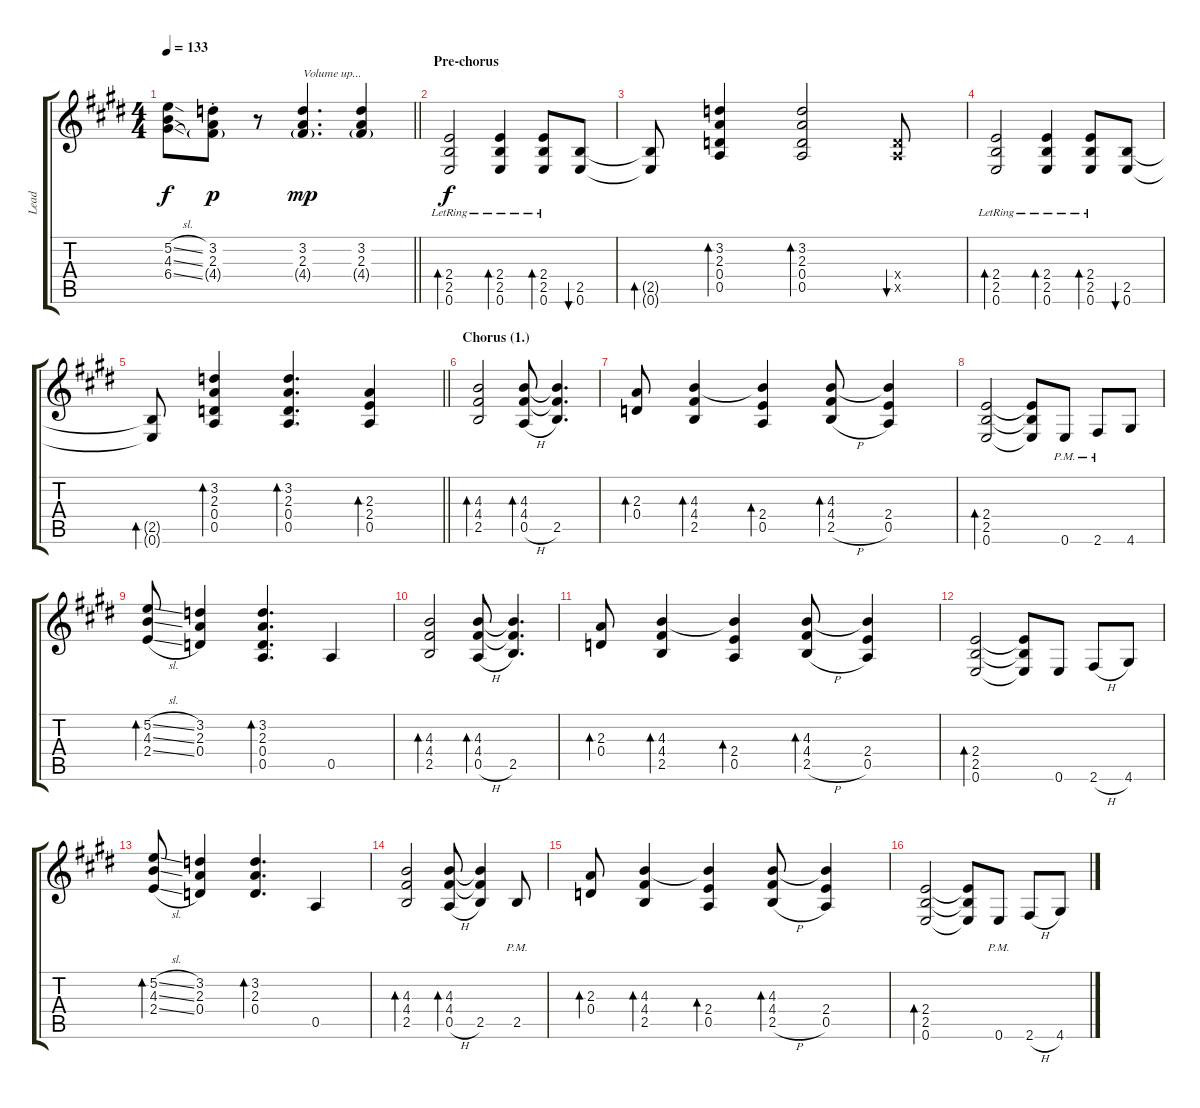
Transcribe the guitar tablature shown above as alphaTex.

\track ("Lead" "Lead") {instrument overdrivenguitar}
\staff {score tabs}
\tuning (E4 B3 G3 D3 A2 E2) {hide}
\ts (4 4)
\tempo 133
\clef g2
\barLineRight lightlight
\ks e
(5.2{sl} 4.3{sl} 6.4{sl t}).8{dy f} (3.2{st} 2.3{st} 4.4{g st}).8{dy p} r.8 (3.2 2.3 4.4{g}).4{d txt "Volume up..." dy mp volume 15 instrument overdrivenguitar} (3.2 2.3 4.4{g}).4 |
\section ("" "Pre-chorus")
(2.4{lr} 2.5{lr} 0.6{lr}).2{bd 60 dy f} (2.4{lr} 2.5{lr} 0.6{lr}).4{bd 60} (2.4{lr} 2.5{lr} 0.6{lr}).8{bd 60} (2.5 0.6).8{bu 60} |
(2.5{t} 0.6{t}).8{bd 60} (3.2 2.3 0.4 0.5).4{bd 60} (3.2 2.3 0.4 0.5).2{bd 60} (0.4{x} 0.5{x}).8{bu 60} |
(2.4{lr} 2.5{lr} 0.6{lr}).2{bd 60} (2.4{lr} 2.5{lr} 0.6{lr}).4{bd 60} (2.4{lr} 2.5{lr} 0.6{lr}).8{bd 60} (2.5 0.6).8{bu 60} |
\barLineRight lightlight
(2.5{t} 0.6{t}).8{bd 60} (3.2 2.3 0.4 0.5).4{bd 60} (3.2 2.3 0.4 0.5).4{d bd 60} (2.3 2.4 0.5).4{bd 60} |
\section ("" "Chorus (1.)")
(4.3 4.4 2.5).2{bd 60} (4.3 4.4 0.5{h}).8{bd 60} (4.3{t} 4.4{t} 2.5).4{d} |
(2.3 0.4).8{bd 60} (4.3 4.4 2.5).4{bd 60} (4.3{t} 2.4 0.5).4{bd 60} (4.3 4.4 2.5{h}).8{bd 60} (4.3{t} 2.4 0.5).4 |
(2.4 2.5 0.6).2{bd 60} (2.4{t} 2.5{t} 0.6{t}).8 0.6{pm}.8 2.6{pm}.8 4.6.8 |
(5.2{sl} 4.3{sl} 2.4{sl}).8{bd 60} (3.2 2.3 0.4).4 (3.2 2.3 0.4 0.5).4{d bd 60} 0.5.4 |
(4.3 4.4 2.5).2{bd 60} (4.3 4.4 0.5{h}).8{bd 60} (4.3{t} 4.4{t} 2.5).4{d} |
(2.3 0.4).8{bd 60} (4.3 4.4 2.5).4{bd 60} (4.3{t} 2.4 0.5).4{bd 60} (4.3 4.4 2.5{h}).8{bd 60} (4.3{t} 2.4 0.5).4 |
(2.4 2.5 0.6).2{bd 60} (2.4{t} 2.5{t} 0.6{t}).8 0.6.8 2.6{h}.8 4.6.8 |
(5.2{sl} 4.3{sl} 2.4{sl}).8{bd 60} (3.2 2.3 0.4).4 (3.2 2.3 0.4).4{d bd 60} 0.5.4 |
(4.3 4.4 2.5).2{bd 60} (4.3 4.4 0.5{h}).8{bd 60} (4.3{t} 4.4{t} 2.5).4 2.5{pm}.8 |
(2.3 0.4).8{bd 60} (4.3 4.4 2.5).4{bd 60} (4.3{t} 2.4 0.5).4{bd 60} (4.3 4.4 2.5{h}).8{bd 60} (4.3{t} 2.4 0.5).4 |
(2.4 2.5 0.6).2{bd 60} (2.4{t} 2.5{t} 0.6{t}).8 0.6{pm}.8 2.6{h}.8 4.6.8
